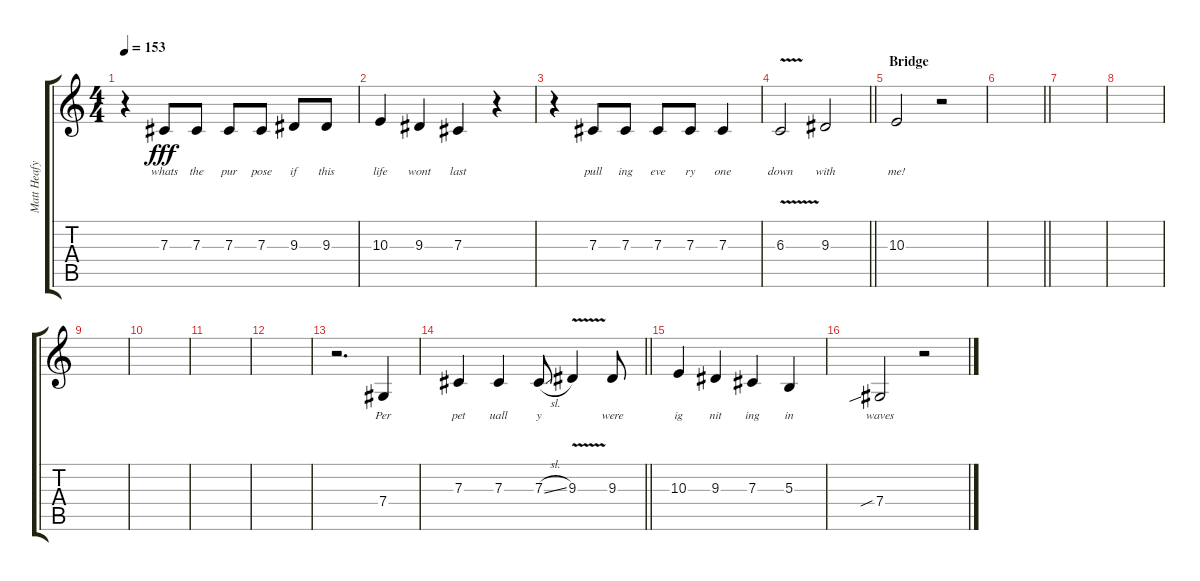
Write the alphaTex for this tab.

\track ("Matt Heafy Vocals" "Matt Heafy") {instrument oboe}
\staff {score tabs}
\tuning (Eb4 Bb3 Gb3 Db3 Ab2 Db2) {hide}
\ts (4 4)
\tempo 153
\clef g2
\ks c
r.4{dy fff} 7.3.8{lyrics (0 "whats") lyrics (1 "") lyrics (2 "") lyrics (3 "") lyrics (4 "")} 7.3.8{lyrics (0 "the") lyrics (1 "") lyrics (2 "") lyrics (3 "") lyrics (4 "")} 7.3.8{lyrics (0 "pur") lyrics (1 "") lyrics (2 "") lyrics (3 "") lyrics (4 "")} 7.3.8{lyrics (0 "pose") lyrics (1 "") lyrics (2 "") lyrics (3 "") lyrics (4 "")} 9.3.8{lyrics (0 "if") lyrics (1 "") lyrics (2 "") lyrics (3 "") lyrics (4 "")} 9.3.8{lyrics (0 "this") lyrics (1 "") lyrics (2 "") lyrics (3 "") lyrics (4 "")} |
10.3.4{lyrics (0 "life") lyrics (1 "") lyrics (2 "") lyrics (3 "") lyrics (4 "")} 9.3.4{lyrics (0 "wont") lyrics (1 "") lyrics (2 "") lyrics (3 "") lyrics (4 "")} 7.3.4{lyrics (0 "last") lyrics (1 "") lyrics (2 "") lyrics (3 "") lyrics (4 "")} r.4 |
r.4 7.3.8{lyrics (0 "pull") lyrics (1 "") lyrics (2 "") lyrics (3 "") lyrics (4 "")} 7.3.8{lyrics (0 "ing") lyrics (1 "") lyrics (2 "") lyrics (3 "") lyrics (4 "")} 7.3.8{lyrics (0 "eve") lyrics (1 "") lyrics (2 "") lyrics (3 "") lyrics (4 "")} 7.3.8{lyrics (0 "ry") lyrics (1 "") lyrics (2 "") lyrics (3 "") lyrics (4 "")} 7.3.4{lyrics (0 "one") lyrics (1 "") lyrics (2 "") lyrics (3 "") lyrics (4 "")} |
\barLineRight lightlight
6.3{v}.2{lyrics (0 "down") lyrics (1 "") lyrics (2 "") lyrics (3 "") lyrics (4 "")} 9.3.2{lyrics (0 "with") lyrics (1 "") lyrics (2 "") lyrics (3 "") lyrics (4 "")} |
\section ("" "Bridge")
10.3.2{lyrics (0 "me!") lyrics (1 "") lyrics (2 "") lyrics (3 "") lyrics (4 "")} r.2 |
\barLineRight lightlight
|
|
|
|
|
|
|
r.2{d} 7.4.4{lyrics (0 "Per") lyrics (1 "") lyrics (2 "") lyrics (3 "") lyrics (4 "")} |
\barLineRight lightlight
7.3.4{lyrics (0 "pet") lyrics (1 "") lyrics (2 "") lyrics (3 "") lyrics (4 "")} 7.3.4{lyrics (0 "uall") lyrics (1 "") lyrics (2 "") lyrics (3 "") lyrics (4 "")} 7.3{sl}.8{lyrics (0 "y") lyrics (1 "") lyrics (2 "") lyrics (3 "") lyrics (4 "")} 9.3{v}.4{lyrics (0 "") lyrics (1 "") lyrics (2 "") lyrics (3 "") lyrics (4 "")} 9.3.8{lyrics (0 "were") lyrics (1 "") lyrics (2 "") lyrics (3 "") lyrics (4 "")} |
10.3.4{lyrics (0 "ig") lyrics (1 "") lyrics (2 "") lyrics (3 "") lyrics (4 "")} 9.3.4{lyrics (0 "nit") lyrics (1 "") lyrics (2 "") lyrics (3 "") lyrics (4 "")} 7.3.4{lyrics (0 "ing") lyrics (1 "") lyrics (2 "") lyrics (3 "") lyrics (4 "")} 5.3.4{lyrics (0 "in") lyrics (1 "") lyrics (2 "") lyrics (3 "") lyrics (4 "")} |
7.4{sib}.2{lyrics (0 "waves") lyrics (1 "") lyrics (2 "") lyrics (3 "") lyrics (4 "")} r.2
